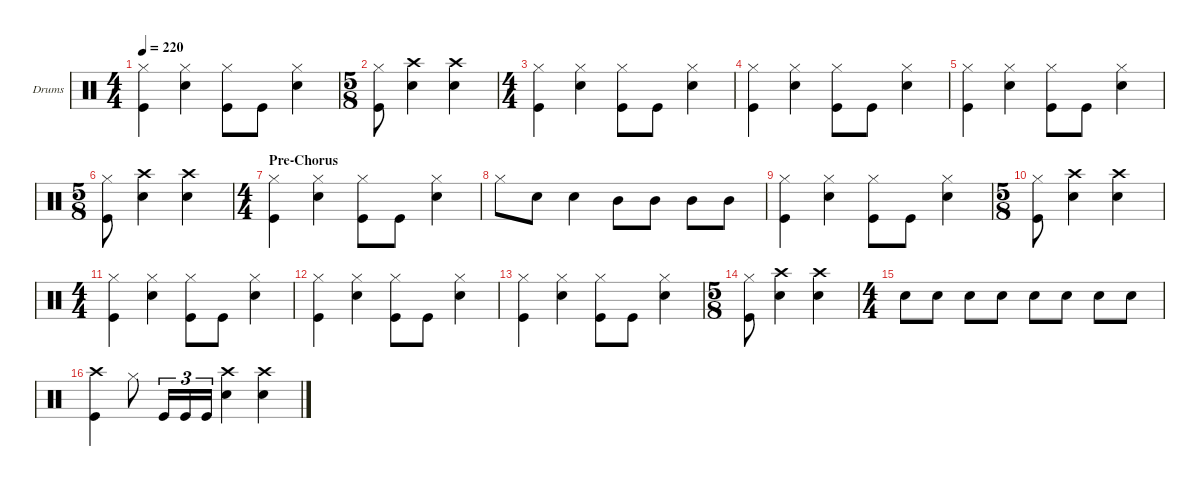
\hideDynamics
\bracketExtendMode groupsimilarinstruments
\firstSystemTrackNameOrientation horizontal
\otherSystemsTrackNameOrientation horizontal
\track ("Drumkit" "Drums") {multiBarRest instrument percussion}
\staff {score}
\articulation defaults
\ts (4 4)
\tempo 220
\clef neutral
\ks c
("Kick (hit)" "Hi-Hat (closed)").4{dy fff} ("Snare (hit) 2" "Hi-Hat (closed)").4 ("Kick (hit)" "Hi-Hat (closed)").8 "Kick (hit)".8 ("Snare (hit) 2" "Hi-Hat (closed)").4 |
\ts (5 8)
("Kick (hit)" "Hi-Hat (closed)").8 ("Snare (hit) 2" "Crash high (hit)").4 ("Crash high (hit)" "Snare (hit) 2").4 |
\ts (4 4)
("Kick (hit)" "Hi-Hat (closed)").4 ("Snare (hit) 2" "Hi-Hat (closed)").4 ("Kick (hit)" "Hi-Hat (closed)").8 "Kick (hit)".8 ("Snare (hit) 2" "Hi-Hat (closed)").4 |
("Hi-Hat (closed)" "Kick (hit)").4 ("Snare (hit) 2" "Hi-Hat (closed)").4 ("Kick (hit)" "Hi-Hat (closed)").8 "Kick (hit)".8 ("Snare (hit) 2" "Hi-Hat (closed)").4 |
("Kick (hit)" "Hi-Hat (closed)").4 ("Snare (hit) 2" "Hi-Hat (closed)").4 ("Hi-Hat (closed)" "Kick (hit)").8 "Kick (hit)".8 ("Snare (hit) 2" "Hi-Hat (closed)").4 |
\ts (5 8)
("Kick (hit)" "Hi-Hat (closed)").8 ("Crash high (hit)" "Snare (hit) 2").4 ("Crash high (hit)" "Snare (hit) 2").4 |
\ts (4 4)
\section ("" "Pre-Chorus")
("Kick (hit)" "Hi-Hat (closed)").4 ("Snare (hit) 2" "Hi-Hat (closed)").4 ("Kick (hit)" "Hi-Hat (closed)").8 "Kick (hit)".8 ("Snare (hit) 2" "Hi-Hat (closed)").4 |
"Hi-Hat (closed)".8 "Snare (hit) 2".8 "Snare (hit) 2".4 "Mid Tom (hit)".8 "Mid Tom (hit)".8 "Mid Tom (hit)".8 "Mid Tom (hit)".8 |
("Kick (hit)" "Hi-Hat (closed)").4 ("Hi-Hat (closed)" "Snare (hit) 2").4 ("Kick (hit)" "Hi-Hat (closed)").8 "Kick (hit)".8 ("Snare (hit) 2" "Hi-Hat (closed)").4 |
\ts (5 8)
("Kick (hit)" "Hi-Hat (closed)").8 ("Crash high (hit)" "Snare (hit) 2").4 ("Crash high (hit)" "Snare (hit) 2").4 |
\ts (4 4)
("Hi-Hat (closed)" "Kick (hit)").4 ("Snare (hit) 2" "Hi-Hat (closed)").4 ("Kick (hit)" "Hi-Hat (closed)").8 "Kick (hit)".8 ("Snare (hit) 2" "Hi-Hat (closed)").4 |
("Kick (hit)" "Hi-Hat (closed)").4 ("Snare (hit) 2" "Hi-Hat (closed)").4 ("Hi-Hat (closed)" "Kick (hit)").8 "Kick (hit)".8 ("Snare (hit) 2" "Hi-Hat (closed)").4 |
("Kick (hit)" "Hi-Hat (closed)").4 ("Snare (hit) 2" "Hi-Hat (closed)").4 ("Kick (hit)" "Hi-Hat (closed)").8 "Kick (hit)".8 ("Hi-Hat (closed)" "Snare (hit) 2").4 |
\ts (5 8)
("Hi-Hat (closed)" "Kick (hit)").8 ("Crash high (hit)" "Snare (hit) 2").4 ("Crash high (hit)" "Snare (hit) 2").4 |
\ts (4 4)
"Snare (hit) 2".8 "Snare (hit) 2".8 "Snare (hit) 2".8 "Snare (hit) 2".8 "Snare (hit) 2".8 "Snare (hit) 2".8 "Snare (hit) 2".8 "Snare (hit) 2".8 |
("Crash high (hit)" "Kick (hit)").4 "Hi-Hat (closed)".8 "Kick (hit)".16{tu (3 2)} "Kick (hit)".16{tu (3 2)} "Kick (hit)".16{tu (3 2)} ("Crash high (hit)" "Snare (hit) 2").4 ("Crash high (hit)" "Snare (hit) 2").4
